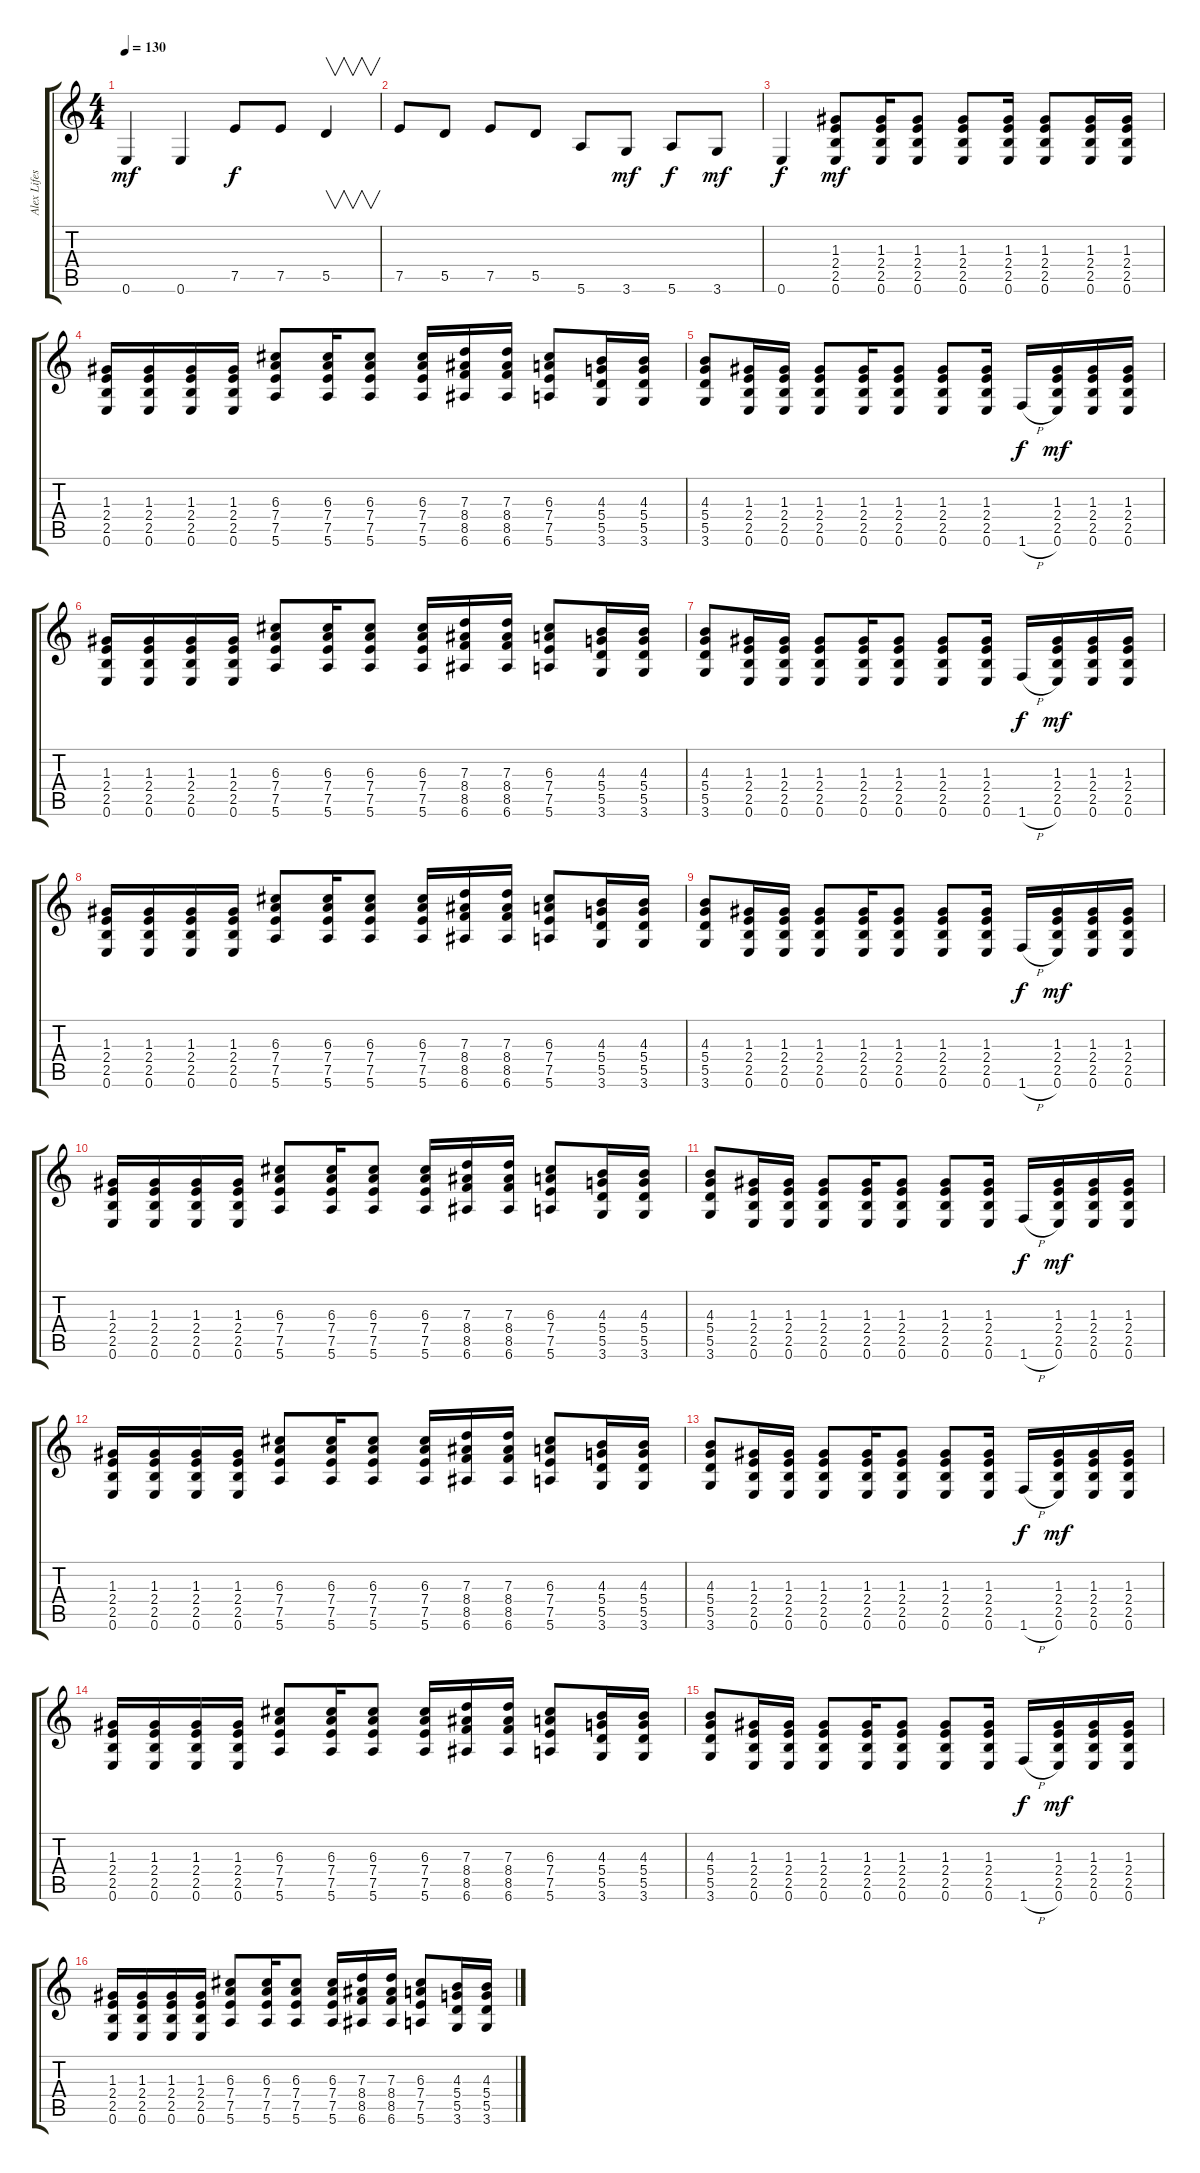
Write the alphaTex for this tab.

\track ("Alex Lifeson" "Alex Lifes") {instrument overdrivenguitar}
\staff {score tabs}
\tuning (E4 B3 G3 D3 A2 E2) {hide}
\ts (4 4)
\tempo 130
\clef g2
\ks c
0.6.4{dy mf} 0.6.4 7.5.8{dy f} 7.5.8 5.5.4{v} |
7.5.8 5.5.8 7.5.8 5.5.8 5.6.8 3.6.8{dy mf} 5.6.8{dy f} 3.6.8{dy mf} |
0.6.4{dy f} (1.3 2.4 2.5 0.6).8{dy mf} (1.3 2.4 2.5 0.6).16 (1.3 2.4 2.5 0.6).8 (1.3 2.4 2.5 0.6).8 (1.3 2.4 2.5 0.6).16 (1.3 2.4 2.5 0.6).8 (1.3 2.4 2.5 0.6).16 (1.3 2.4 2.5 0.6).16 |
(1.3 2.4 2.5 0.6).16 (1.3 2.4 2.5 0.6).16 (1.3 2.4 2.5 0.6).16 (1.3 2.4 2.5 0.6).16 (6.3 7.4 7.5 5.6).8 (6.3 7.4 7.5 5.6).16 (6.3 7.4 7.5 5.6).8 (6.3 7.4 7.5 5.6).16 (7.3 8.4 8.5 6.6).16 (7.3 8.4 8.5 6.6).16 (6.3 7.4 7.5 5.6).8 (4.3 5.4 5.5 3.6).16 (4.3 5.4 5.5 3.6).16 |
(4.3 5.4 5.5 3.6).8 (1.3 2.4 2.5 0.6).16 (1.3 2.4 2.5 0.6).16 (1.3 2.4 2.5 0.6).8 (1.3 2.4 2.5 0.6).16 (1.3 2.4 2.5 0.6).8 (1.3 2.4 2.5 0.6).8 (1.3 2.4 2.5 0.6).16 1.6{h}.16{dy f} (1.3 2.4 2.5 0.6).16{dy mf} (1.3 2.4 2.5 0.6).16 (1.3 2.4 2.5 0.6).16 |
(1.3 2.4 2.5 0.6).16 (1.3 2.4 2.5 0.6).16 (1.3 2.4 2.5 0.6).16 (1.3 2.4 2.5 0.6).16 (6.3 7.4 7.5 5.6).8 (6.3 7.4 7.5 5.6).16 (6.3 7.4 7.5 5.6).8 (6.3 7.4 7.5 5.6).16 (7.3 8.4 8.5 6.6).16 (7.3 8.4 8.5 6.6).16 (6.3 7.4 7.5 5.6).8 (4.3 5.4 5.5 3.6).16 (4.3 5.4 5.5 3.6).16 |
(4.3 5.4 5.5 3.6).8 (1.3 2.4 2.5 0.6).16 (1.3 2.4 2.5 0.6).16 (1.3 2.4 2.5 0.6).8 (1.3 2.4 2.5 0.6).16 (1.3 2.4 2.5 0.6).8 (1.3 2.4 2.5 0.6).8 (1.3 2.4 2.5 0.6).16 1.6{h}.16{dy f} (1.3 2.4 2.5 0.6).16{dy mf} (1.3 2.4 2.5 0.6).16 (1.3 2.4 2.5 0.6).16 |
(1.3 2.4 2.5 0.6).16 (1.3 2.4 2.5 0.6).16 (1.3 2.4 2.5 0.6).16 (1.3 2.4 2.5 0.6).16 (6.3 7.4 7.5 5.6).8 (6.3 7.4 7.5 5.6).16 (6.3 7.4 7.5 5.6).8 (6.3 7.4 7.5 5.6).16 (7.3 8.4 8.5 6.6).16 (7.3 8.4 8.5 6.6).16 (6.3 7.4 7.5 5.6).8 (4.3 5.4 5.5 3.6).16 (4.3 5.4 5.5 3.6).16 |
(4.3 5.4 5.5 3.6).8 (1.3 2.4 2.5 0.6).16 (1.3 2.4 2.5 0.6).16 (1.3 2.4 2.5 0.6).8 (1.3 2.4 2.5 0.6).16 (1.3 2.4 2.5 0.6).8 (1.3 2.4 2.5 0.6).8 (1.3 2.4 2.5 0.6).16 1.6{h}.16{dy f} (1.3 2.4 2.5 0.6).16{dy mf} (1.3 2.4 2.5 0.6).16 (1.3 2.4 2.5 0.6).16 |
(1.3 2.4 2.5 0.6).16 (1.3 2.4 2.5 0.6).16 (1.3 2.4 2.5 0.6).16 (1.3 2.4 2.5 0.6).16 (6.3 7.4 7.5 5.6).8 (6.3 7.4 7.5 5.6).16 (6.3 7.4 7.5 5.6).8 (6.3 7.4 7.5 5.6).16 (7.3 8.4 8.5 6.6).16 (7.3 8.4 8.5 6.6).16 (6.3 7.4 7.5 5.6).8 (4.3 5.4 5.5 3.6).16 (4.3 5.4 5.5 3.6).16 |
(4.3 5.4 5.5 3.6).8 (1.3 2.4 2.5 0.6).16 (1.3 2.4 2.5 0.6).16 (1.3 2.4 2.5 0.6).8 (1.3 2.4 2.5 0.6).16 (1.3 2.4 2.5 0.6).8 (1.3 2.4 2.5 0.6).8 (1.3 2.4 2.5 0.6).16 1.6{h}.16{dy f} (1.3 2.4 2.5 0.6).16{dy mf} (1.3 2.4 2.5 0.6).16 (1.3 2.4 2.5 0.6).16 |
(1.3 2.4 2.5 0.6).16 (1.3 2.4 2.5 0.6).16 (1.3 2.4 2.5 0.6).16 (1.3 2.4 2.5 0.6).16 (6.3 7.4 7.5 5.6).8 (6.3 7.4 7.5 5.6).16 (6.3 7.4 7.5 5.6).8 (6.3 7.4 7.5 5.6).16 (7.3 8.4 8.5 6.6).16 (7.3 8.4 8.5 6.6).16 (6.3 7.4 7.5 5.6).8 (4.3 5.4 5.5 3.6).16 (4.3 5.4 5.5 3.6).16 |
(4.3 5.4 5.5 3.6).8 (1.3 2.4 2.5 0.6).16 (1.3 2.4 2.5 0.6).16 (1.3 2.4 2.5 0.6).8 (1.3 2.4 2.5 0.6).16 (1.3 2.4 2.5 0.6).8 (1.3 2.4 2.5 0.6).8 (1.3 2.4 2.5 0.6).16 1.6{h}.16{dy f} (1.3 2.4 2.5 0.6).16{dy mf} (1.3 2.4 2.5 0.6).16 (1.3 2.4 2.5 0.6).16 |
(1.3 2.4 2.5 0.6).16 (1.3 2.4 2.5 0.6).16 (1.3 2.4 2.5 0.6).16 (1.3 2.4 2.5 0.6).16 (6.3 7.4 7.5 5.6).8 (6.3 7.4 7.5 5.6).16 (6.3 7.4 7.5 5.6).8 (6.3 7.4 7.5 5.6).16 (7.3 8.4 8.5 6.6).16 (7.3 8.4 8.5 6.6).16 (6.3 7.4 7.5 5.6).8 (4.3 5.4 5.5 3.6).16 (4.3 5.4 5.5 3.6).16 |
(4.3 5.4 5.5 3.6).8 (1.3 2.4 2.5 0.6).16 (1.3 2.4 2.5 0.6).16 (1.3 2.4 2.5 0.6).8 (1.3 2.4 2.5 0.6).16 (1.3 2.4 2.5 0.6).8 (1.3 2.4 2.5 0.6).8 (1.3 2.4 2.5 0.6).16 1.6{h}.16{dy f} (1.3 2.4 2.5 0.6).16{dy mf} (1.3 2.4 2.5 0.6).16 (1.3 2.4 2.5 0.6).16 |
(1.3 2.4 2.5 0.6).16 (1.3 2.4 2.5 0.6).16 (1.3 2.4 2.5 0.6).16 (1.3 2.4 2.5 0.6).16 (6.3 7.4 7.5 5.6).8 (6.3 7.4 7.5 5.6).16 (6.3 7.4 7.5 5.6).8 (6.3 7.4 7.5 5.6).16 (7.3 8.4 8.5 6.6).16 (7.3 8.4 8.5 6.6).16 (6.3 7.4 7.5 5.6).8 (4.3 5.4 5.5 3.6).16 (4.3 5.4 5.5 3.6).16
